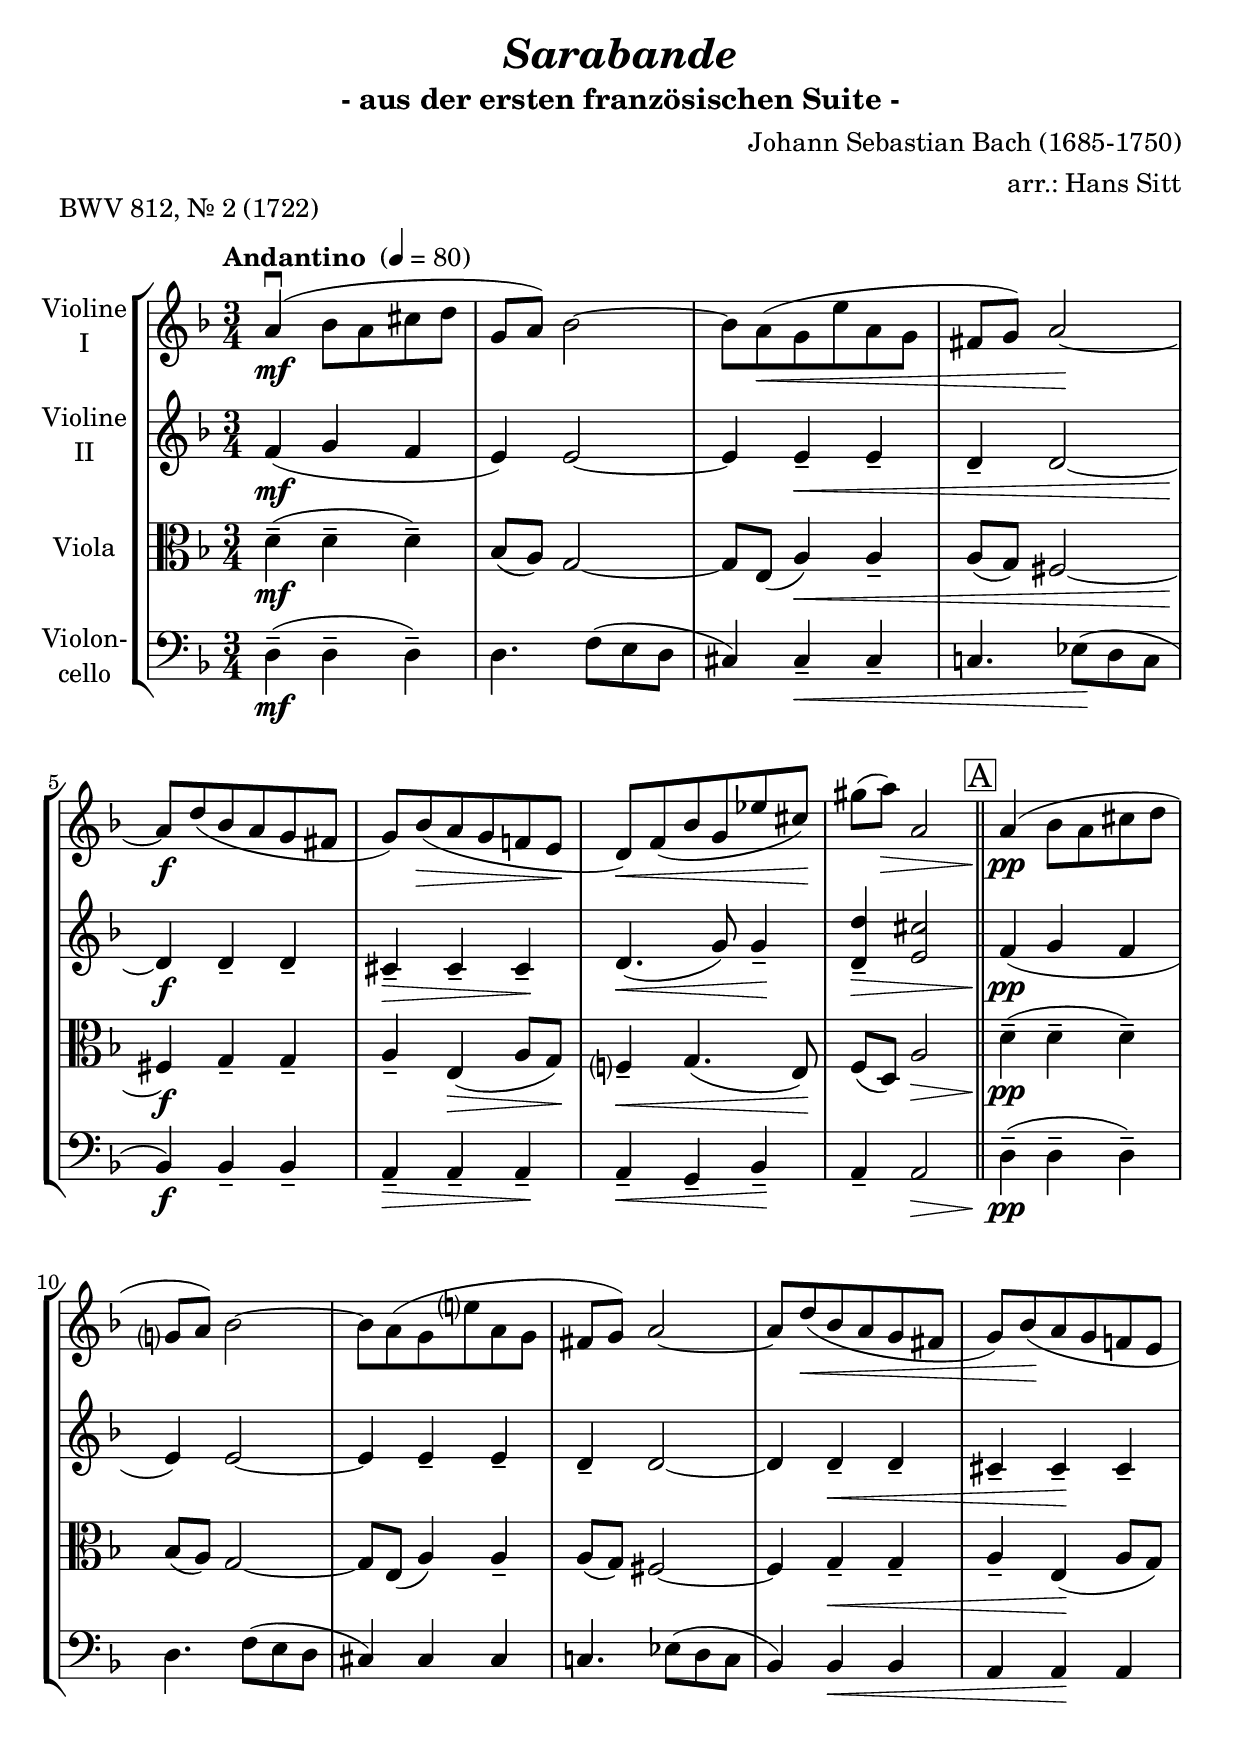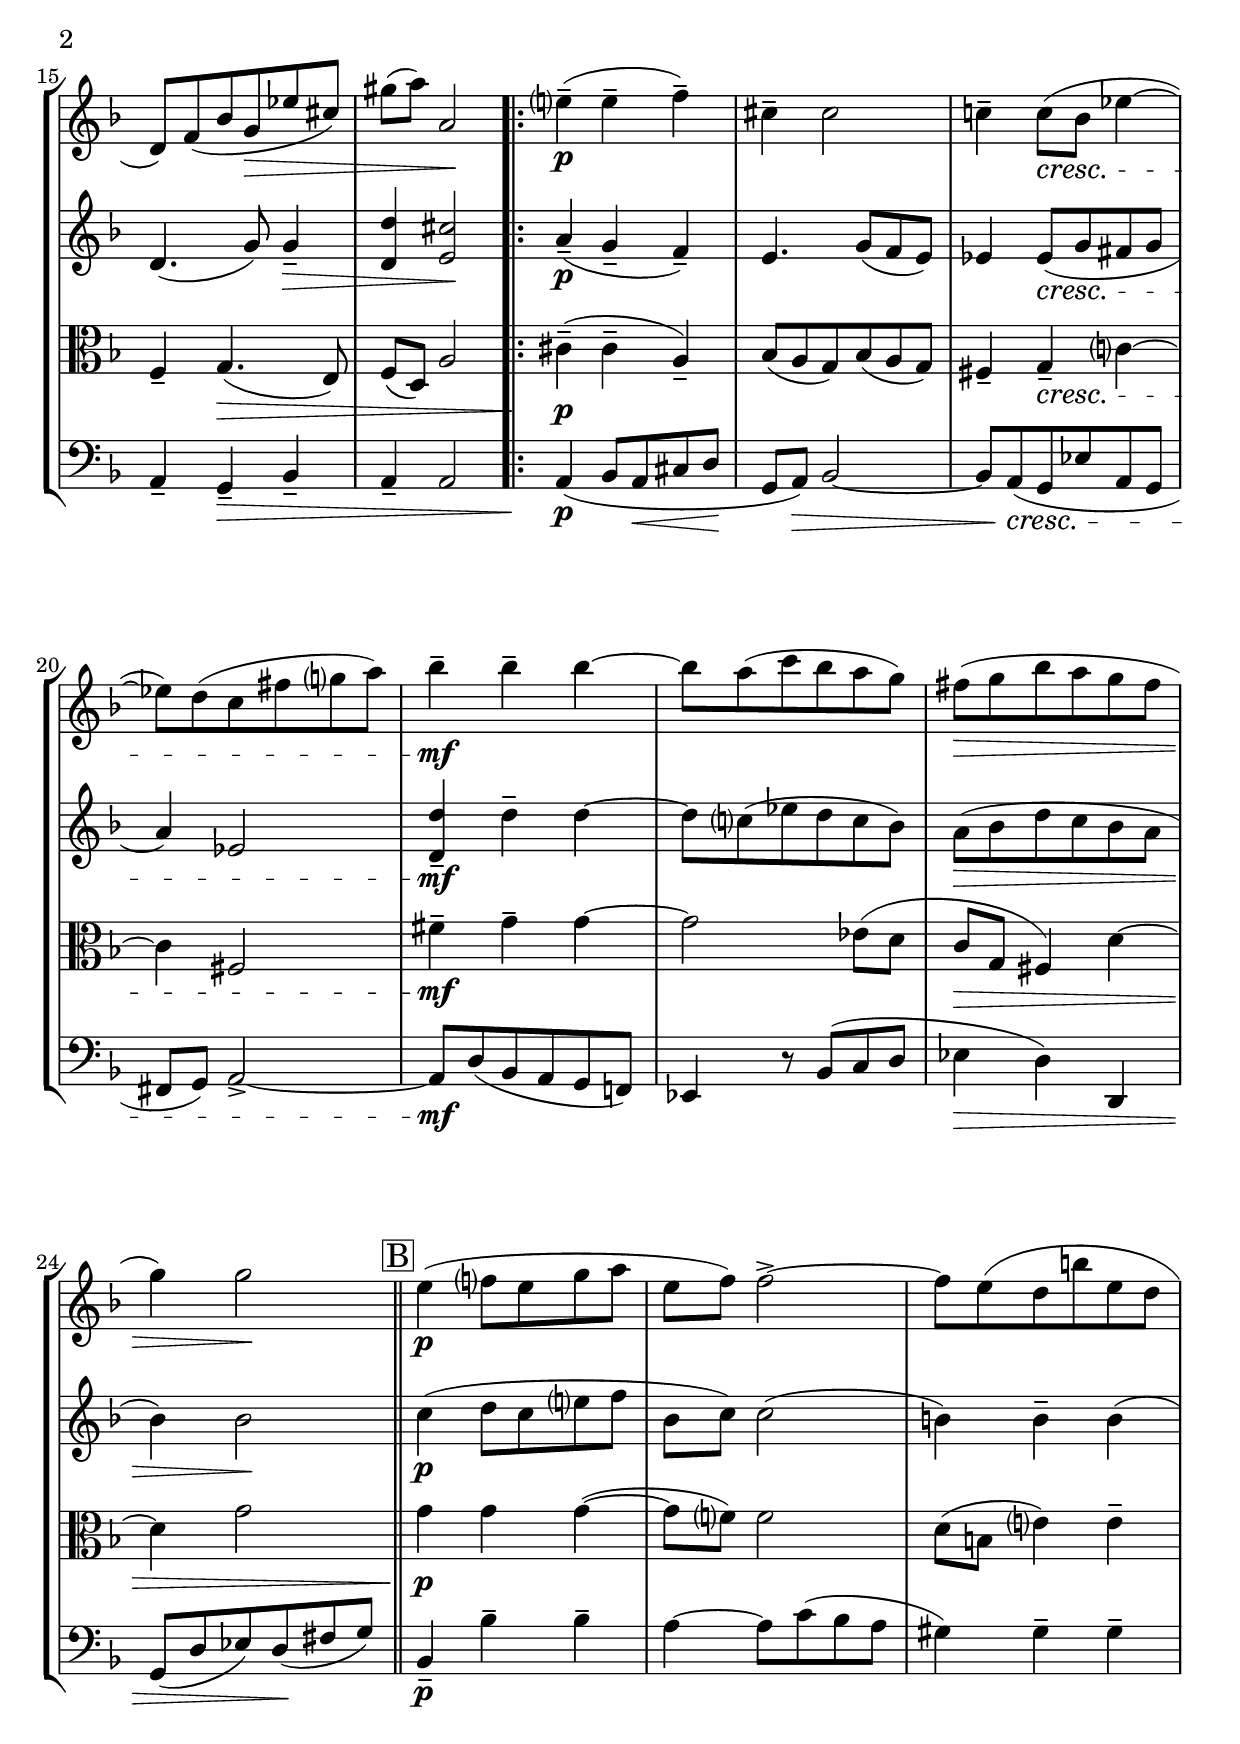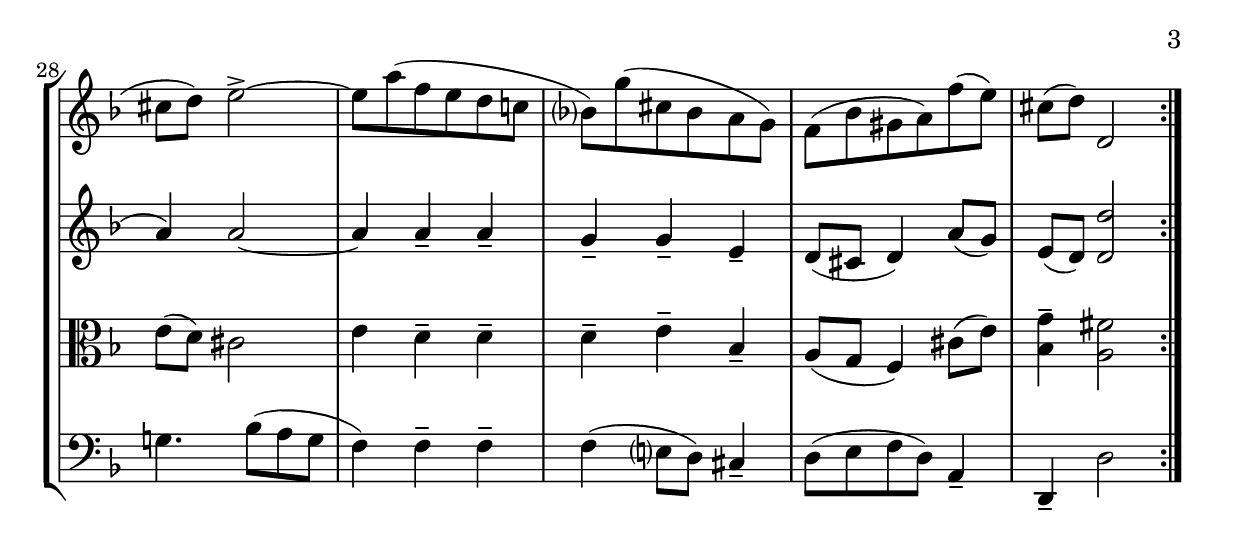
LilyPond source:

\version "2.18.2"
\include "deutsch.ly"
  
#(set-global-staff-size 22.8)

\header {
  title     = \markup \bold \italic "Sarabande"
  subtitle  = "- aus der ersten französischen Suite -"
  composer  = "Johann Sebastian Bach (1685-1750)"
  arranger  = "arr.: Hans Sitt"
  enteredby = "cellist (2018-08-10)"
  piece     = "BWV 812, Nr. 2 (1722)"
}

voiceconsts = {
  \key d \minor
  \time 3/4
  \clef "treble"
%  \numericTimeSignature
  \compressFullBarRests
  % Set default beaming for all staves
% \set Timing.beamExceptions = #'()
% \set Timing.baseMoment     = #(ly:make-moment 1 4)
% \set Timing.beatStructure  = #'(1 1 1)
  \tempo "Andantino " 4=80
}

micl = "clarinet"
mifl = "flute"
miob = "oboe"
mifh = "french horn"
misx = "tenor sax"
mist = "string ensemble 1"
miba = "cello"

boxa = { \bar "||" \mark \markup \box "A" }
boxb = { \bar "||" \mark \markup \box "B" }

va = \relative c'' {
  \voiceconsts
  \clef "treble"

  a4(\downbow\mf  b8 a cis d
  g, a) b2~
  b8 a(\< g e' a, g
  fis g) a2~\!

  a8\f d( b a g fis
  g) b(\> a g f! e\!
  d)\< f( b g es' cis)\!
  gis'( a)\> a,2 \boxa

  a4(\!\pp b8 a cis d
  g,? a) b2~
  b8 a( g e'? a, g
  fis g) a2~

  a8 d(\< b a g fis
  g) b(\! a g f! e
  d) f( b g\> es' cis)
  gis'( a) a,2\!
  
  \repeat volta 2 {
    e'?4(--\p e-- f)--
    cis-- cis2
    c!4-- c8(\cresc b es4~
    es8) d( c fis g? a)

    b4--\mf b-- b~
    b8 a( c b a g)
    fis(\> g b a g fis
    g4) g2\! \boxb

    e4(\p f?8 e g a
    e f) f2~->
    f8 e( d h' e, d
    cis d) e2~->

    e8 a( f e d c!
    b?) g'( cis, b a g)
    f( b gis a) f'( e)
    cis( d) d,2
  }
}

vb = \relative c' {
  \voiceconsts
  \clef "treble"

  f4(\mf g f
  e) e2~
  e4 e--\< e--
  d-- d2~
  d4\!\f d-- d--

  cis--\> cis-- cis--\!
  d4.(\< g8) g4--\!
  <d d'>--\> <e cis'>2 \boxa
  f4(\!\pp g f
  e) e2~
  e4 e-- e--

  d-- d2~
  d4 d--\< d--
  cis-- cis--\! cis--
  d4.( g8) g4--\>
  <d d'> <e cis'>2\!
  
  \repeat volta 2 {
    a4(--\p g-- f)--
    e4. g8( f e)
    es4 es8(\cresc g fis g
    a4) es2

    <d d'>4--\mf d'-- d~
    d8 c?( es d c b)
    a(\> b d c b a
    b4) b2\! \boxb

    c4(\p d8 c e? f
    b, c) c2(
    h4) h-- h(
    a) a2~

    a4 a-- a--
    g-- g-- e--
    d8( cis d4) a'8( g)
    e( d) <d d'>2
  }
}

vc = \relative c' {
  \voiceconsts
  \clef "alto"

  d4(--\mf d-- d)--
  b8( a) g2~
  g8 e( a4)\< a--
  a8( g) fis2~
  fis4\!\f g-- g--

  a-- e(\> a8 g)\!
  f?4--\< g4.( e8)\!
  f( d) a'2\> \boxa
  d4(--\pp d-- d)--
  b8( a) g2~
  g8 e( a4) a--

  a8( g) fis2~
  fis4 g--\< g--
  a-- e(\! a8 g)
  f4-- g4.(\> e8)
  f( d) a'2
  
  \repeat volta 2 {
    cis4(--\!\p cis-- a)--
    b8( a g) b( a g)
    fis4-- g--\cresc c?~
    c fis,2

    fis'4--\mf g-- g~
    g2 es8( d
    c\> g fis4) d'~
    d g2 \boxb

    g4\!\p g g(~
    g8 f?) f2
    d8( h e?4) e--
    e8( d) cis2

    e4 d-- d--
    d-- e-- b--
    a8( g f4) cis'8( e)
    <b g'>4-- <a fis'>2
  }
}

vd = \relative c {
  \voiceconsts
  \clef "bass"

  d4(--\mf d-- d)--
  d4. f8( e d
  cis4) cis--\< cis--
  c!4. es8(\! d c
  b4)\f b-- b--

  a--\> a-- a--\!
  a--\< g-- b--\!
  a-- a2\> \boxa

  d4(--\!\pp d-- d)--
  d4. f8( e d
  cis4) cis cis

  c!4. es8( d c
  b4) b\< b
  a a\! a
  a-- g--\> b--
  a-- a2
  
  \repeat volta 2 {
    a4(\!\p b8 a\< cis d\!
    g, a)\> b2~
    b8 a(\cresc g es' a, g
    fis g) a2~->

    a8\mf d( b a g f!)
    es4 r8 b'( c d
    es4\> d) d,
    g8( d' es) d(\! fis g) \boxb

    b,4--\p b'-- b--
    a~ a8 c( b a
    gis4) gis-- gis--
    g!4. b8( a g

    f4) f-- f--
    f( e?8 d) cis4--
    d8( e f d) a4--
    d,-- d'2
  }
}


music = \new StaffGroup <<
      \new Staff {
	\set Staff.midiInstrument = \mist
	\set Staff.instrumentName = \markup \center-column { "Violine" "I" }
	\transpose d d { \va }
      }

      \new Staff {
	\set Staff.midiInstrument = \mist
	\set Staff.instrumentName = \markup \center-column { "Violine" "II" }
	\transpose d d { \vb }
      }

      \new Staff {
	\set Staff.midiInstrument = \mist
	\set Staff.instrumentName = \markup \center-column { "Viola" }
	\transpose d d { \vc }
      }

      \new Staff {
	\set Staff.midiInstrument = \miba
	\set Staff.instrumentName = \markup \center-column { "Violon-" "cello" }
	\transpose d d { \vd }
      }
>>

\book {
  \score {
    \music
    \layout {}
  }

  \score {
    \unfoldRepeats \music

    \midi {
      \context {
        \Score
      }
    }
  }
}
